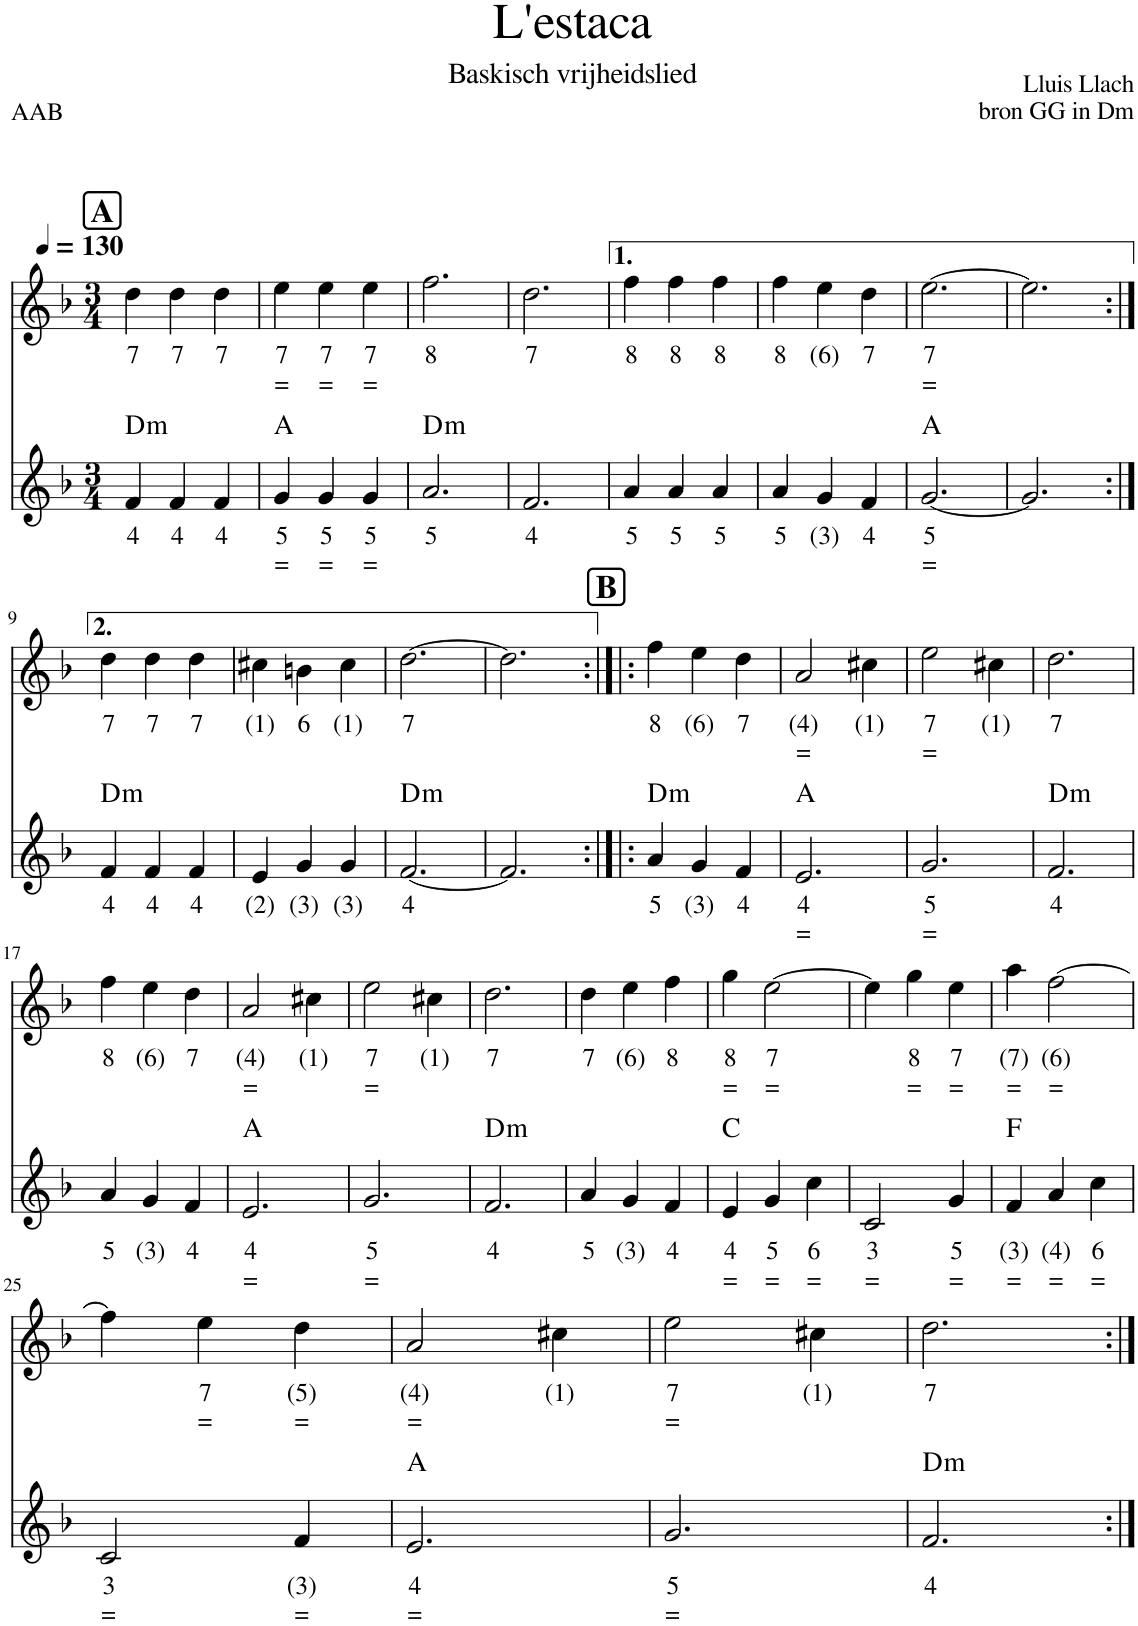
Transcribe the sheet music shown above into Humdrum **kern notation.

**kern	**text	**text	**harte	**kern	**text	**text
*part2	*part2	*part2	*part2	*part1	*part1	*part1
*staff2	*staff2	*staff2	*	*staff1	*staff1	*staff1
*I"Stem	*	*	*	*I"Stem	*	*
*clefG2	*	*	*	*clefG2	*	*
*k[b-]	*	*	*	*k[b-]	*	*
*M3/4	*	*	*	*M3/4	*	*
*MM130	*	*	*	*MM130	*	*
!!LO:REH:place=s1:a:B:cj:fs=14:t=A
=1	=1	=1	=1	=1	=1	=1
!	!LO:LY:b	!	!LO:H:kt=m	!	!LO:LY:b	!
4f/	4	.	D:min	4dd\	7	.
!	!LO:LY:b	!	!	!	!LO:LY:b	!
4f/	4	.	.	4dd\	7	.
!	!LO:LY:b	!	!	!	!LO:LY:b	!
4f/	4	.	.	4dd\	7	.
=2	=2	=2	=2	=2	=2	=2
!	!LO:LY:b	!LO:LY:b	!	!	!LO:LY:b	!LO:LY:b
4g/	5	=	A:maj	4ee\	7	=
!	!LO:LY:b	!LO:LY:b	!	!	!LO:LY:b	!LO:LY:b
4g/	5	=	.	4ee\	7	=
!	!LO:LY:b	!LO:LY:b	!	!	!LO:LY:b	!LO:LY:b
4g/	5	=	.	4ee\	7	=
=3	=3	=3	=3	=3	=3	=3
!	!LO:LY:b	!	!LO:H:kt=m	!	!LO:LY:b	!
2.a/	5	.	D:min	2.ff\	8	.
=4	=4	=4	=4	=4	=4	=4
!	!LO:LY:b	!	!	!	!LO:LY:b	!
2.f/	4	.	.	2.dd\	7	.
=5	=5	=5	=5	=5	=5	=5
!	!LO:LY:b	!	!	!	!LO:LY:b	!
4a/	5	.	.	4ff\	8	.
!	!LO:LY:b	!	!	!	!LO:LY:b	!
4a/	5	.	.	4ff\	8	.
!	!LO:LY:b	!	!	!	!LO:LY:b	!
4a/	5	.	.	4ff\	8	.
=6	=6	=6	=6	=6	=6	=6
!	!LO:LY:b	!	!	!	!LO:LY:b	!
4a/	5	.	.	4ff\	8	.
!	!LO:LY:b	!	!	!	!LO:LY:b	!
4g/	(3)	.	.	4ee\	(6)	.
!	!LO:LY:b	!	!	!	!LO:LY:b	!
4f/	4	.	.	4dd\	7	.
=7	=7	=7	=7	=7	=7	=7
!	!LO:LY:b	!LO:LY:b	!	!	!LO:LY:b	!LO:LY:b
[2.g/	5	=	A:maj	[2.ee\	7	=
=8	=8	=8	=8	=8	=8	=8
2.g/]	.	.	.	2.ee\]	.	.
!!LO:LB:g=z
=9:|!	=9:|!	=9:|!	=9:|!	=9:|!	=9:|!	=9:|!
!	!LO:LY:b	!	!LO:H:kt=m	!	!LO:LY:b	!
4f/	4	.	D:min	4dd\	7	.
!	!LO:LY:b	!	!	!	!LO:LY:b	!
4f/	4	.	.	4dd\	7	.
!	!LO:LY:b	!	!	!	!LO:LY:b	!
4f/	4	.	.	4dd\	7	.
=10	=10	=10	=10	=10	=10	=10
!	!LO:LY:b	!	!	!	!LO:LY:b	!
4e/	(2)	.	.	4cc#X\	(1)	.
!	!LO:LY:b	!	!	!	!LO:LY:b	!
4g/	(3)	.	.	4bn\	6	.
!	!LO:LY:b	!	!	!	!LO:LY:b	!
4g/	(3)	.	.	4cc#\	(1)	.
=11	=11	=11	=11	=11	=11	=11
!	!LO:LY:b	!	!LO:H:kt=m	!	!LO:LY:b	!
[2.f/	4	.	D:min	[2.dd\	7	.
=12	=12	=12	=12	=12	=12	=12
2.f/]	.	.	.	2.dd\]	.	.
!!LO:REH:place=s1:a:B:cj:fs=14:t=B
=13:|!|:	=13:|!|:	=13:|!|:	=13:|!|:	=13:|!|:	=13:|!|:	=13:|!|:
!	!LO:LY:b	!	!LO:H:kt=m	!	!LO:LY:b	!
4a/	5	.	D:min	4ff\	8	.
!	!LO:LY:b	!	!	!	!LO:LY:b	!
4g/	(3)	.	.	4ee\	(6)	.
!	!LO:LY:b	!	!	!	!LO:LY:b	!
4f/	4	.	.	4dd\	7	.
=14	=14	=14	=14	=14	=14	=14
!	!LO:LY:b	!LO:LY:b	!	!	!LO:LY:b	!LO:LY:b
2.e/	4	=	A:maj	2a/	(4)	=
!	!	!	!	!	!LO:LY:b	!
.	.	.	.	4cc#X\	(1)	.
=15	=15	=15	=15	=15	=15	=15
!	!LO:LY:b	!LO:LY:b	!	!	!LO:LY:b	!LO:LY:b
2.g/	5	=	.	2ee\	7	=
!	!	!	!	!	!LO:LY:b	!
.	.	.	.	4cc#X\	(1)	.
=16	=16	=16	=16	=16	=16	=16
!	!LO:LY:b	!	!LO:H:kt=m	!	!LO:LY:b	!
2.f/	4	.	D:min	2.dd\	7	.
!!LO:LB:g=z
=17	=17	=17	=17	=17	=17	=17
!	!LO:LY:b	!	!	!	!LO:LY:b	!
4a/	5	.	.	4ff\	8	.
!	!LO:LY:b	!	!	!	!LO:LY:b	!
4g/	(3)	.	.	4ee\	(6)	.
!	!LO:LY:b	!	!	!	!LO:LY:b	!
4f/	4	.	.	4dd\	7	.
=18	=18	=18	=18	=18	=18	=18
!	!LO:LY:b	!LO:LY:b	!	!	!LO:LY:b	!LO:LY:b
2.e/	4	=	A:maj	2a/	(4)	=
!	!	!	!	!	!LO:LY:b	!
.	.	.	.	4cc#X\	(1)	.
=19	=19	=19	=19	=19	=19	=19
!	!LO:LY:b	!LO:LY:b	!	!	!LO:LY:b	!LO:LY:b
2.g/	5	=	.	2ee\	7	=
!	!	!	!	!	!LO:LY:b	!
.	.	.	.	4cc#X\	(1)	.
=20	=20	=20	=20	=20	=20	=20
!	!LO:LY:b	!	!LO:H:kt=m	!	!LO:LY:b	!
2.f/	4	.	D:min	2.dd\	7	.
=21	=21	=21	=21	=21	=21	=21
!	!LO:LY:b	!	!	!	!LO:LY:b	!
4a/	5	.	.	4dd\	7	.
!	!LO:LY:b	!	!	!	!LO:LY:b	!
4g/	(3)	.	.	4ee\	(6)	.
!	!LO:LY:b	!	!	!	!LO:LY:b	!
4f/	4	.	.	4ff\	8	.
=22	=22	=22	=22	=22	=22	=22
!	!LO:LY:b	!LO:LY:b	!	!	!LO:LY:b	!LO:LY:b
4e/	4	=	C:maj	4gg\	8	=
!	!LO:LY:b	!LO:LY:b	!	!	!LO:LY:b	!LO:LY:b
4g/	5	=	.	[2ee\	7	=
!	!LO:LY:b	!LO:LY:b	!	!	!	!
4cc\	6	=	.	.	.	.
=23	=23	=23	=23	=23	=23	=23
!	!LO:LY:b	!LO:LY:b	!	!	!	!
2c/	3	=	.	4ee\]	.	.
!	!	!	!	!	!LO:LY:b	!LO:LY:b
.	.	.	.	4gg\	8	=
!	!LO:LY:b	!LO:LY:b	!	!	!LO:LY:b	!LO:LY:b
4g/	5	=	.	4ee\	7	=
=24	=24	=24	=24	=24	=24	=24
!	!LO:LY:b	!LO:LY:b	!	!	!LO:LY:b	!LO:LY:b
4f/	(3)	=	F:maj	4aa\	(7)	=
!	!LO:LY:b	!LO:LY:b	!	!	!LO:LY:b	!LO:LY:b
4a/	(4)	=	.	[2ff\	(6)	=
!	!LO:LY:b	!LO:LY:b	!	!	!	!
4cc\	6	=	.	.	.	.
!!LO:LB:g=z
=25	=25	=25	=25	=25	=25	=25
!	!LO:LY:b	!LO:LY:b	!	!	!	!
2c/	3	=	.	4ff\]	.	.
!	!	!	!	!	!LO:LY:b	!LO:LY:b
.	.	.	.	4ee\	7	=
!	!LO:LY:b	!LO:LY:b	!	!	!LO:LY:b	!LO:LY:b
4f/	(3)	=	.	4dd\	(5)	=
=26	=26	=26	=26	=26	=26	=26
!	!LO:LY:b	!LO:LY:b	!	!	!LO:LY:b	!LO:LY:b
2.e/	4	=	A:maj	2a/	(4)	=
!	!	!	!	!	!LO:LY:b	!
.	.	.	.	4cc#X\	(1)	.
=27	=27	=27	=27	=27	=27	=27
!	!LO:LY:b	!LO:LY:b	!	!	!LO:LY:b	!LO:LY:b
2.g/	5	=	.	2ee\	7	=
!	!	!	!	!	!LO:LY:b	!
.	.	.	.	4cc#X\	(1)	.
=28	=28	=28	=28	=28	=28	=28
!	!LO:LY:b	!	!LO:H:kt=m	!	!LO:LY:b	!
2.f/	4	.	D:min	2.dd\	7	.
=:|!	=:|!	=:|!	=:|!	=:|!	=:|!	=:|!
*-	*-	*-	*-	*-	*-	*-
